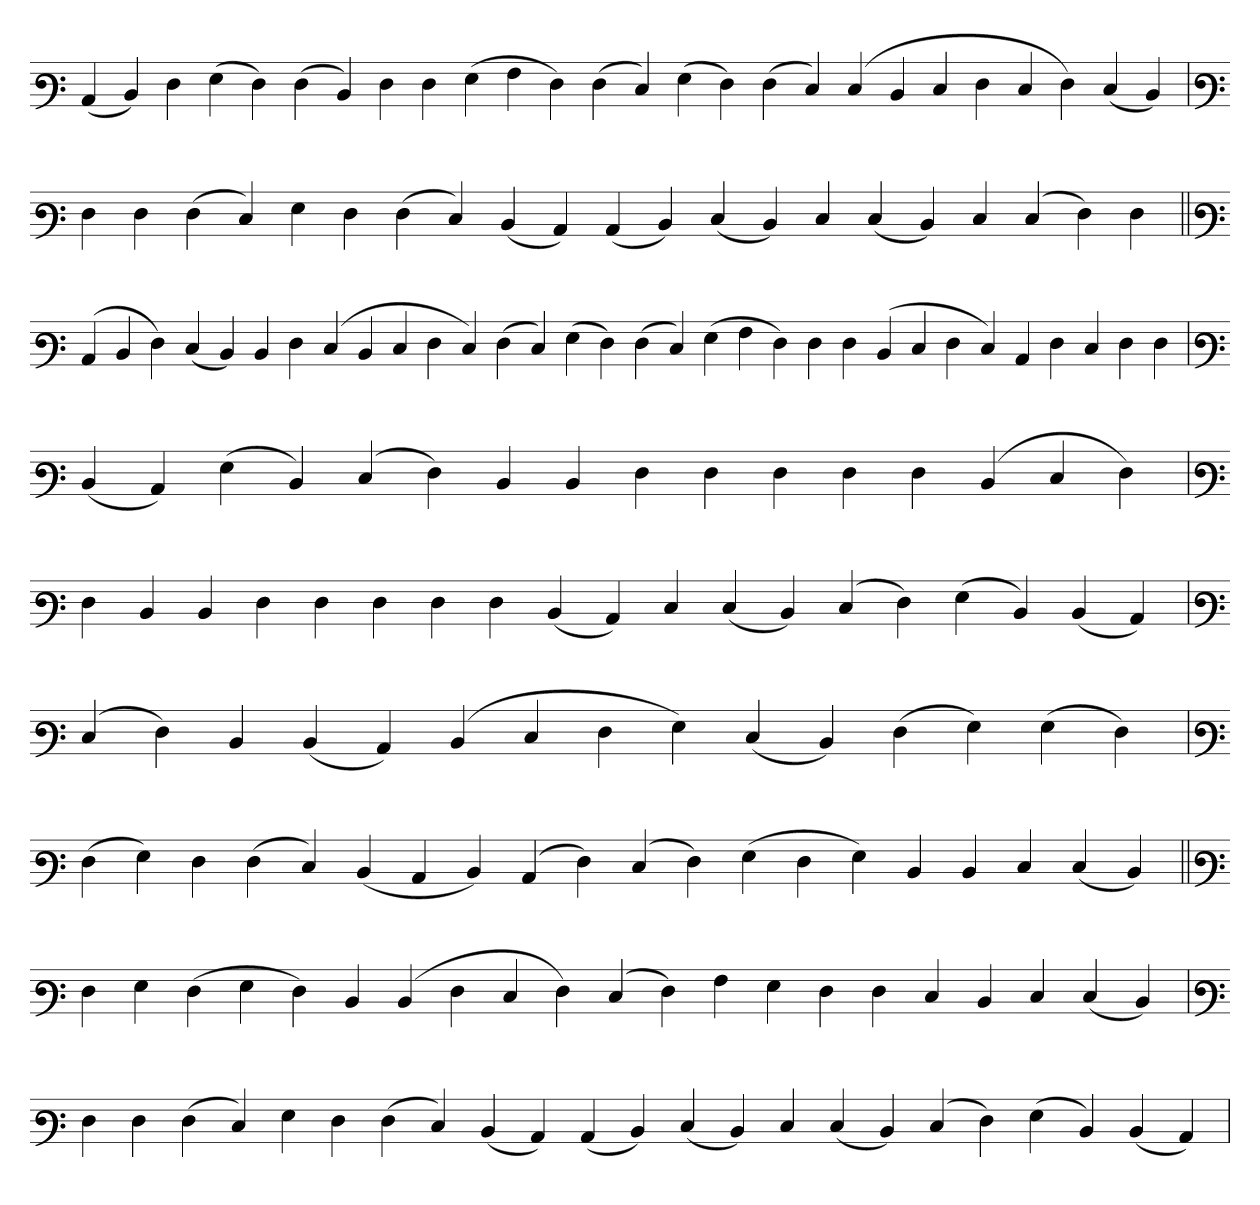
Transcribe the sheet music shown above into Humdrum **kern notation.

**kern
*part1
*staff1
*clefF3
=
(4C
4D)
4F
(4G
4F)
(4F
4D)
4F
4F
(4G
4A
4F)
(4F
4E)
(4G
4F)
(4F
4E)
(4E
4D
4E
4F
4E
4F)
(4E
4D)
=`
*clefF3
4F
4F
(4F
4E)
4G
4F
(4F
4E)
(4D
4C)
(4C
4D)
(4E
4D)
4E
(4E
4D)
4E
(4E
4F)
4F
=||
*clefF3
(4C
4D
4F)
(4E
4D)
4D
4F
(4E
4D
4E
4F
4E)
(4F
4E)
(4G
4F)
(4F
4E)
(4G
4A
4F)
4F
4F
(4D
4E
4F
4E)
4C
4F
4E
4F
4F
=
*clefF3
(4D
4C)
(4G
4D)
(4E
4F)
4D
4D
4F
4F
4F
4F
4F
(4D
4E
4F)
=`
*clefF3
4F
4D
4D
4F
4F
4F
4F
4F
(4D
4C)
4E
(4E
4D)
(4E
4F)
(4G
4D)
(4D
4C)
=
*clefF3
(4E
4F)
4D
(4D
4C)
(4D
4E
4F
4G)
(4E
4D)
(4F
4G)
(4G
4F)
='
*clefF3
(4F
4G)
4F
(4F
4E)
(4D
4C
4D)
(4C
4F)
(4E
4F)
(4G
4F
4G)
4D
4D
4E
(4E
4D)
=||
*clefF3
4F
4G
(4F
4G
4F)
4D
(4D
4F
4E
4F)
(4E
4F)
4A
4G
4F
4F
4E
4D
4E
(4E
4D)
='
*clefF3
4F
4F
(4F
4E)
4G
4F
(4F
4E)
(4D
4C)
(4C
4D)
(4E
4D)
4E
(4E
4D)
(4E
4F)
(4G
4D)
(4D
4C)
=
*-
